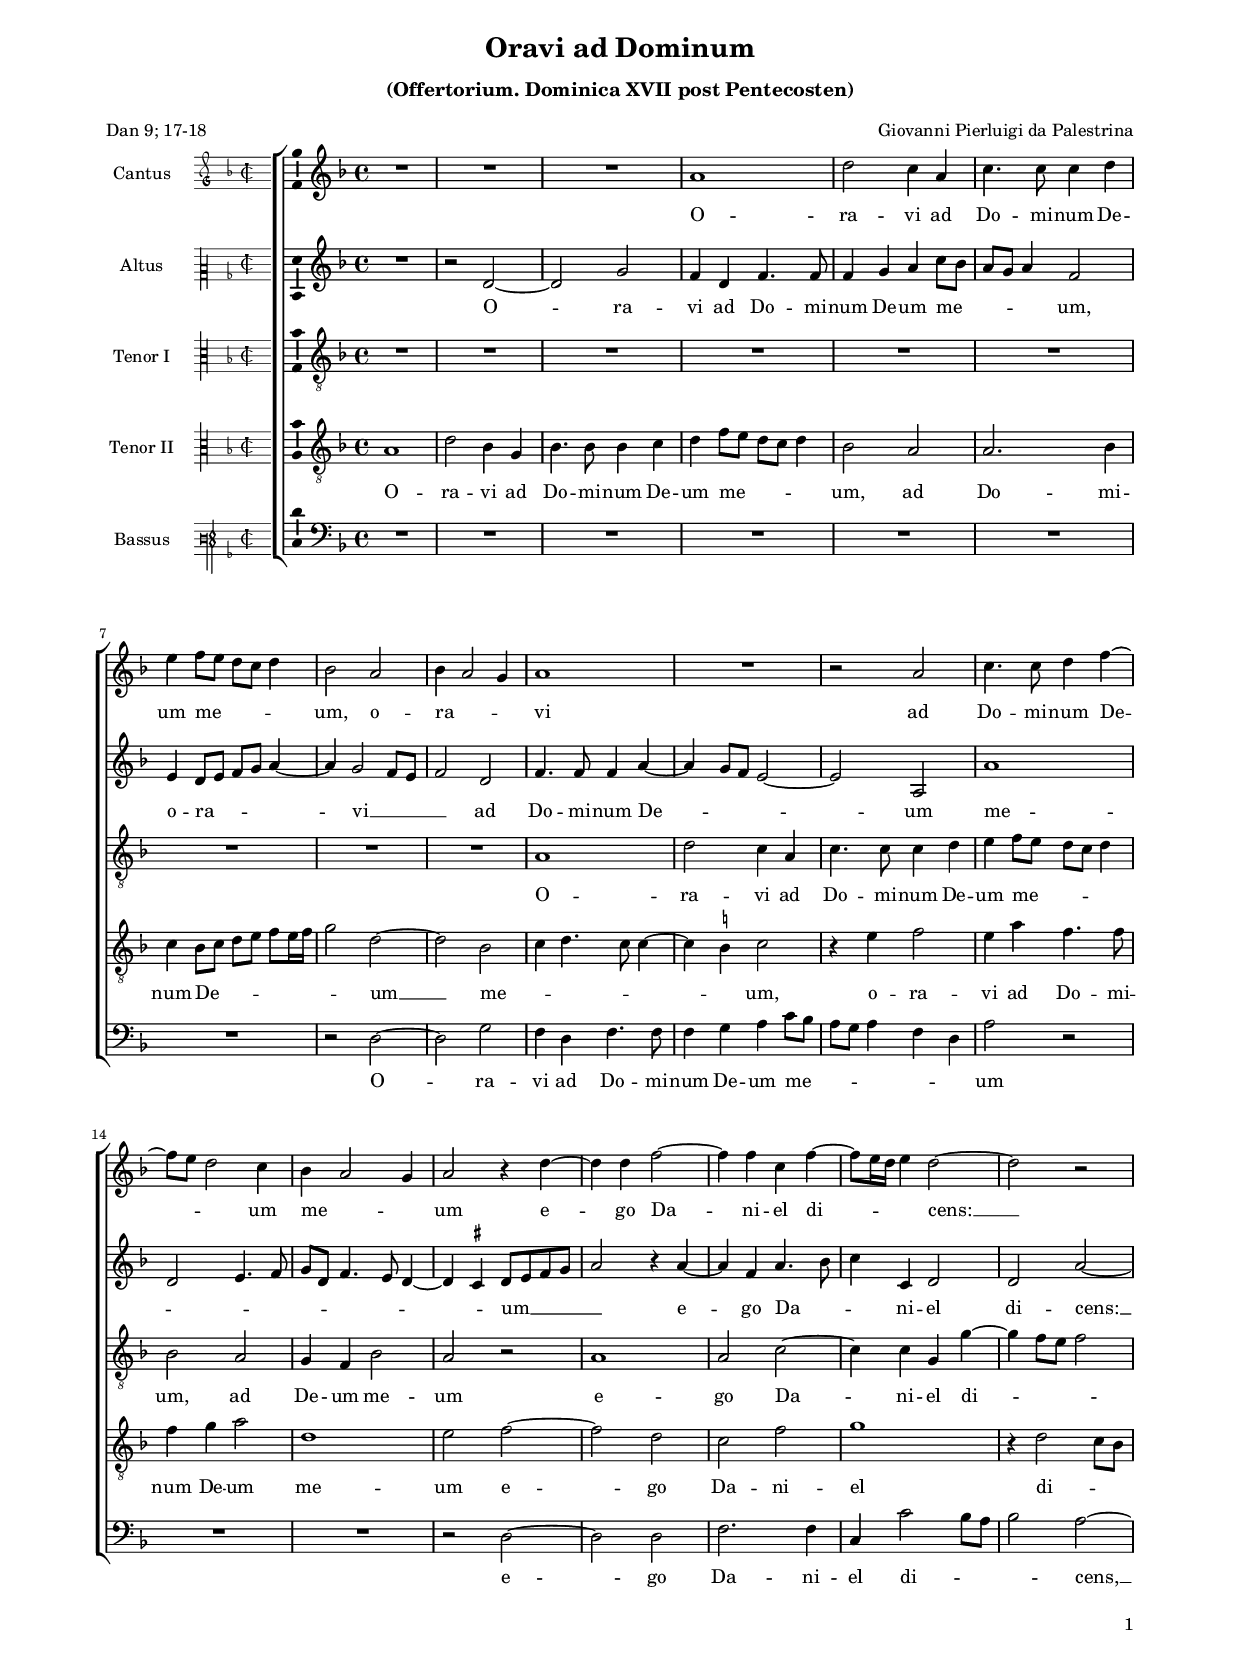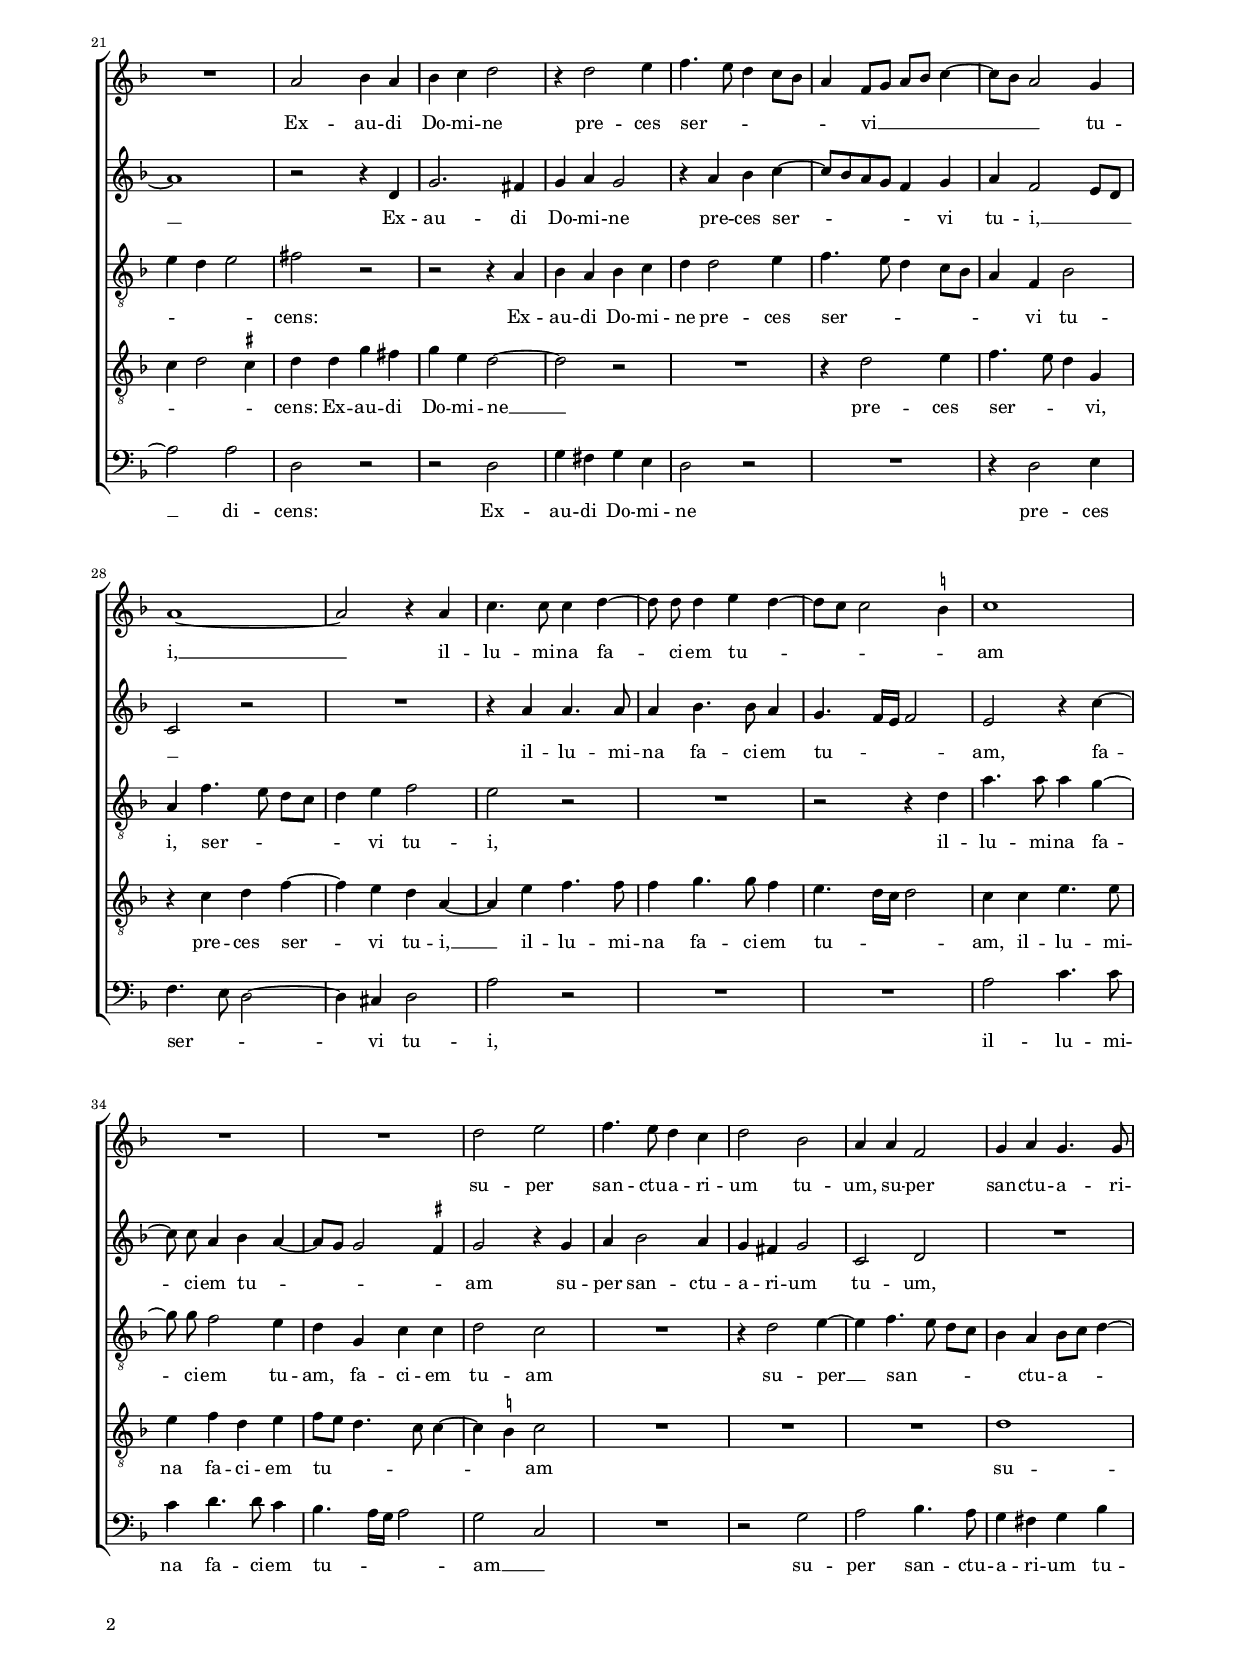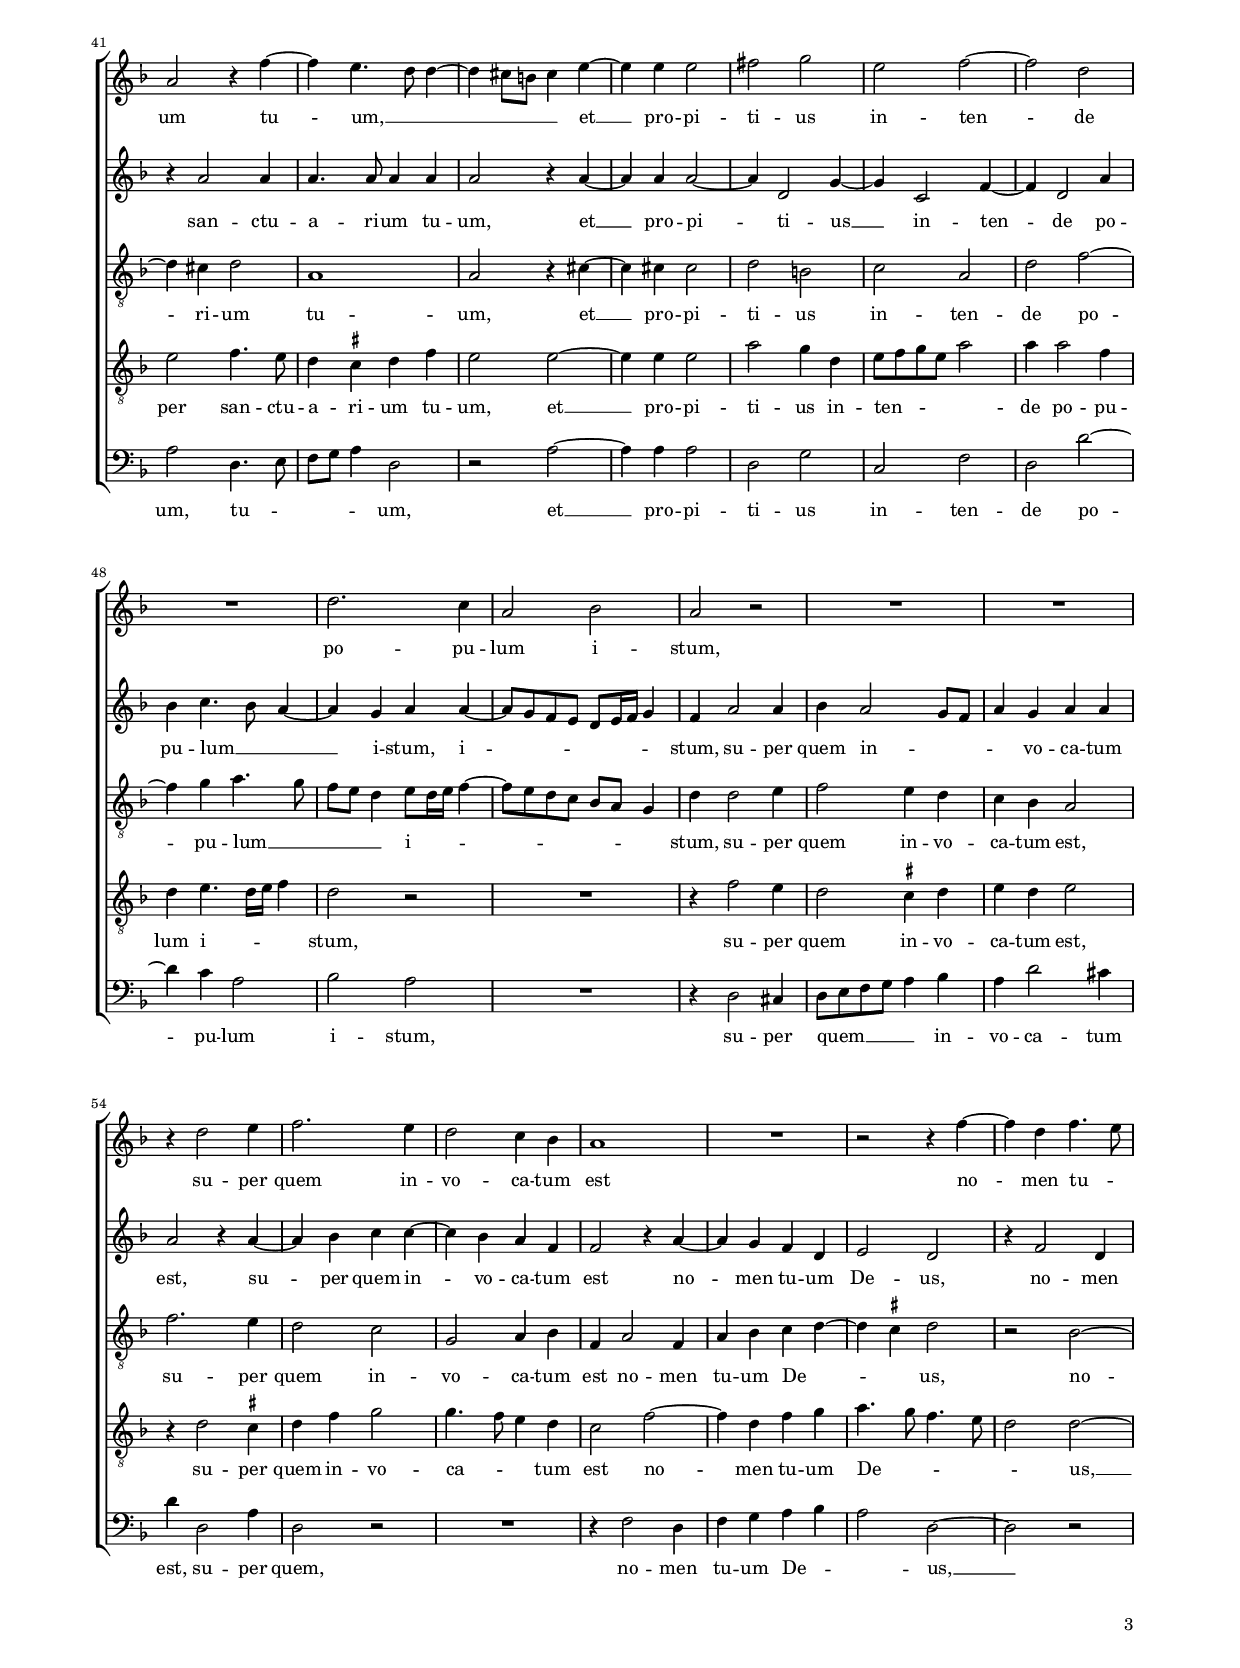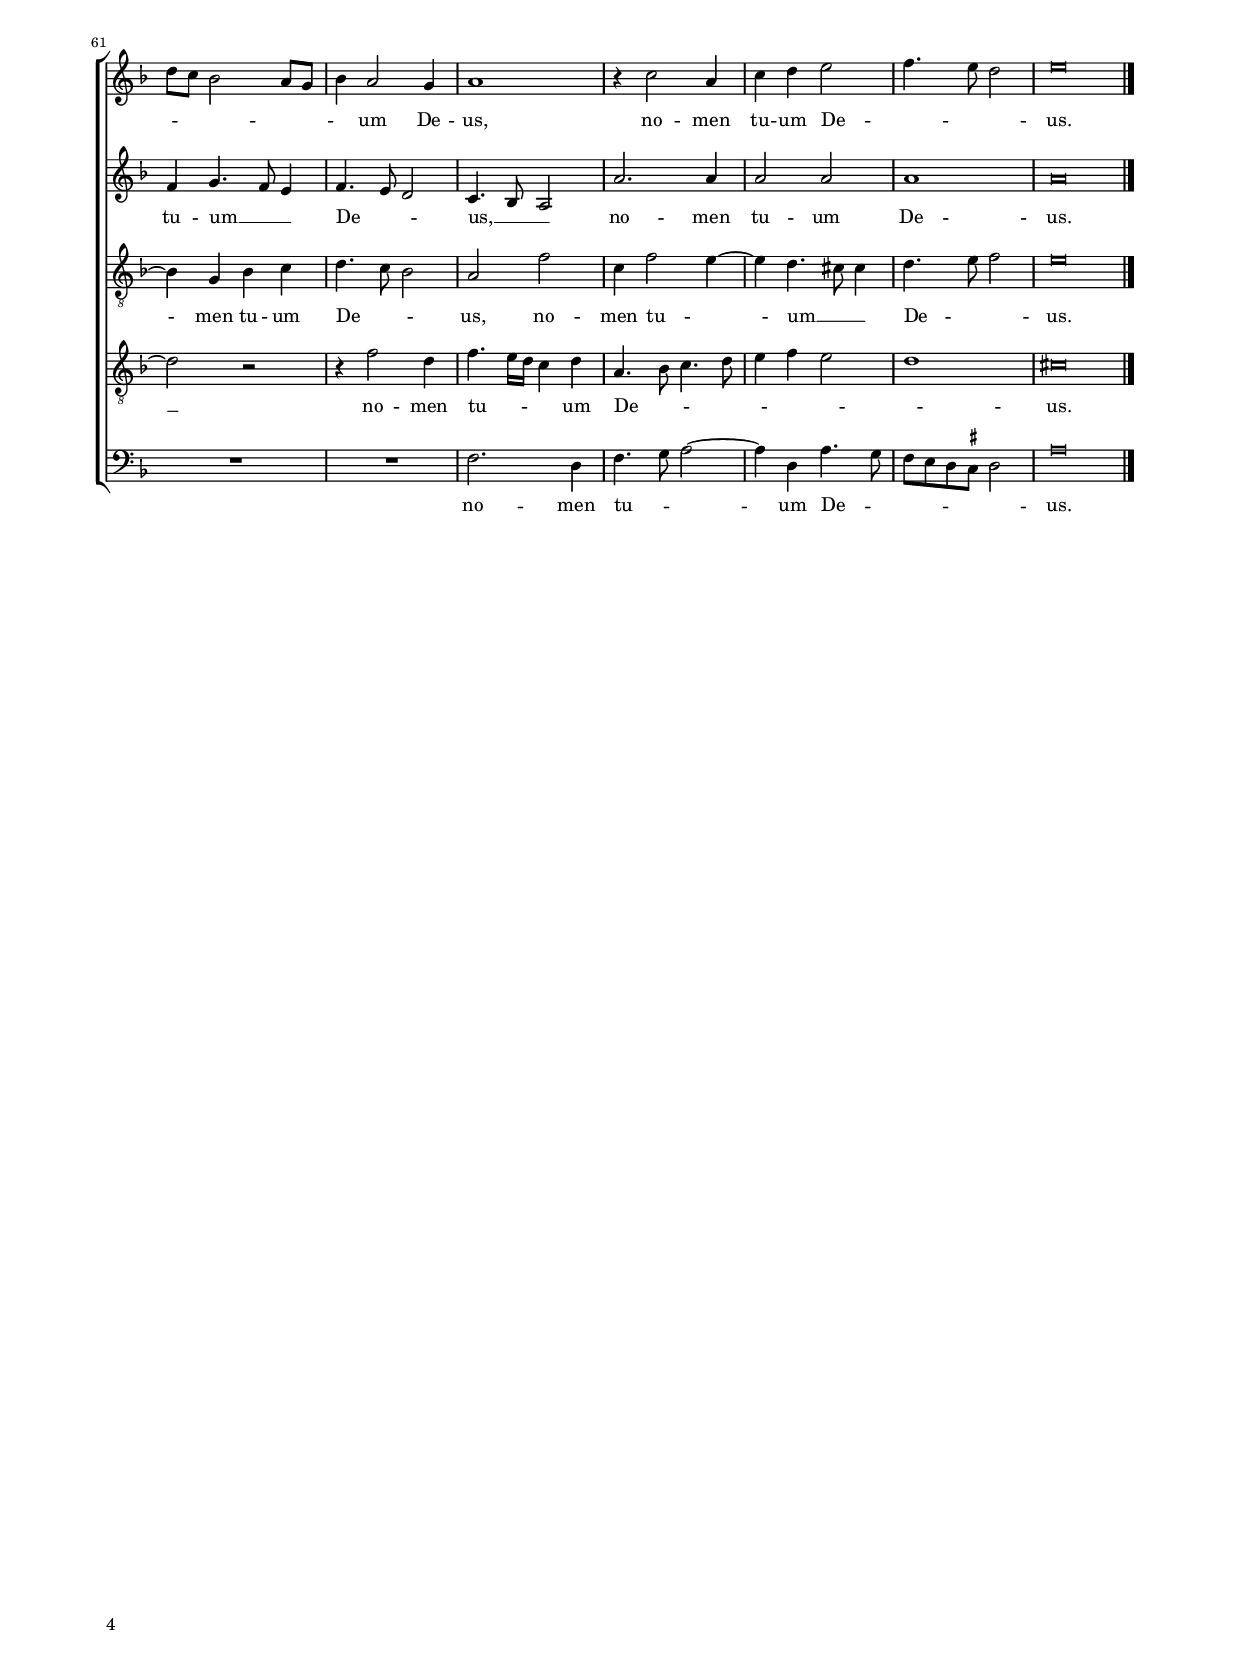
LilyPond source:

\header
{
  title="Oravi ad Dominum"
  subtitle=\markup { \column { \vspace #0.5 "(Offertorium. Dominica XVII post Pentecosten)" \transparent "x" } }
  composer="Giovanni Pierluigi da Palestrina"
  poet="Dan 9; 17-18"
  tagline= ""
}

\version "2.24.1"
\language deutsch
#(set-global-staff-size 15)
% #(set-default-paper-size "letter")
#(ly:set-option 'point-and-click #f)




	ficta = { \once \set suggestAccidentals = ##t }

	forget = #(define-music-function (music) (ly:music?) #{
		\accidentalStyle forget
		$music
		\accidentalStyle default
		#})

    
\paper
	{
	top-margin = 1.6 \cm
	bottom-margin = 1 \cm
	left-margin = 1.8 \cm
	right-margin = 1.8 \cm
	ragged-bottom = ##f
	ragged-last-bottom = ##t
	print-page-number = ##f
	system-system-spacing = #'((basic-distance . 17) (minimum-distance . 14) (padding . 5) (strechability . 150))
	oddFooterMarkup=\markup   \fill-line { "" \fromproperty #'page:page-number-string }
	evenFooterMarkup=\markup  \fill-line { \fromproperty #'page:page-number-string "" }
	last-bottom-spacing = #'((basic-distance . 12) (minimum-distance . 7) (padding . 4))
%	systems-per-page = 3
    page-count = 4
%	min-systems-per-page = 3
%	print-all-headers = ##t
%	print-first-page-number = ##t
%	first-page-number = 1
	}

	
global = {
	\key f \major
	\time 4/4
	\set Score.tempoHideNote = ##t
	\tempo 4 = 100
	\skip 1*66
	\set Score.measureLength = #(ly:make-moment 2/1)
	\skip 1*2 \bar "|."
	}
    

incipitcantus = \relative c' {
    \time 2/2
    \clef "petrucci-g2"
    \key f \major
    }
    
incipitcantusVoice = <<
    \new MensuralVoice <<
        { s1 \noBreak }
        \incipitcantus
    >>
    >>
    
    
incipitaltus = \relative c' {
    \time 2/2
    \clef "petrucci-c2"
    \key f \major
    s4 \bar ""
    }
    
incipitaltusVoice = <<
    \new MensuralVoice <<
        { s1 \noBreak }
        \incipitaltus
    >>
    >>
    
incipittenor = \relative c' {
    \time 2/2
    \clef "petrucci-c3"
    \key f \major
    }
    
incipittenorVoice = <<
    \new MensuralVoice <<
        { s1 \noBreak }
        \incipittenor
    >>
    >>
    
incipitquintus = \relative c' {
    \time 2/2
    \clef "petrucci-c3"
    \key f \major
    }
    
incipitquintusVoice = <<
    \new MensuralVoice <<
        { s1 \noBreak }
        \incipitquintus
    >>
    >>
    
    
incipitbassus= \relative c {
    \time 2/2
    \clef "petrucci-f3"
    \key f \major
    }
    
incipitbassusVoice = <<
    \new MensuralVoice <<
        { s1 \noBreak }
        \incipitbassus
    >>
    >>


cantus =  \relative c''
	{
	R1
	R1
	R1
	a1
%5
	d2 c4 a |
	c4. c8 c4 d
	e4 f8 e d c d4
	b2 a
	b4 a2 g4
%10
	a1 |
	R1
	r2 a
	c4. c8 d4 f~
	f8 e d2 c4
%15
	b4 a2 g4 |
	a2 r4 d~
	d4 d f2~
	f4 f c f~
	f8 e16 d e4 d2~
%20
	d2 r |
	R1
	a2 b4 a
	b4 c d2
	r4 d2 e4
%25
	f4. e8 d4 c8 b |
	a4 f8 g a b c4~
	c8 b a2 g4
	a1~
	a2 r4 a
%30
	c4. c8 c4 d~ |
	\autoBeamOff d8 d \autoBeamOn d4 e d~
	d8 c c2 \ficta h4
	c1
	R1
%35
	R1 |
	d2 e
	f4. e8 d4 c
	d2 b
	a4 a f2
%40
	g4 a g4. g8 |
	a2 r4 f'~
	f4 e4. d8 d4~
	d4 cis8 h cis4 e~
	e4 e e2
%45
	fis2 g |
	e2 f~
	f2 d
	R1
	d2. c4
%50
	a2 b |
	a2 r
	R1
	R1
	r4 d2 e4
%55
	f2. e4 |
	d2 c4 b
	a1
	R1
	r2 r4 f'~
%60
	f4 d f4. e8 |
	d8 c b2 a8 g
	b4 a2 g4
	a1
	r4 c2 a4
%65
	c4 d e2 |
	f4. e8 d2
	e\breve |
	}


altus =  \relative c'
	{
	R1
	r2 d~
	d2 g
	f4 d f4. f8
%5
	f4 g a c8 b |
	a8 g a4 f2
	e4 d8 e f g a4~
	a4 g2 f8 e
	f2 d
%10
	f4. f8 f4 a~ |
	a4 g8 f e2~
	e2 a,
	a'1
	d,2 e4. f8
%15
	g8 d f4. e8 d4~ |
	d4 \ficta cis d8 e f g
	a2 r4 a~
	a4 f a4. b8
	c4 c, d2
%20
	d2 a'~ |
	a1
	r2 r4 d,
	g2. fis4
	g4 a g2
%25
	r4 a b c~ |
	c8 b a g f4 g
	a4 f2 e8 d
	c2 r
	R1
%30
	r4 a' a4. a8 |
	a4 b4. b8 a4
	g4. f16 e f2
	e2 r4 c'~
	\autoBeamOff c8 c \autoBeamOn a4 b a~
%35
	a8 g g2 \ficta fis4 |
	g2 r4 g
	a4 b2 a4
	g4 fis g2
	c,2 d
%40
	R1 |
	r4 a'2 a4
	a4. a8 a4 a
	a2 r4 a~
	a4 a a2~
%45
	a4 d,2 g4~ |
	g4 c,2 f4~
	f4 d2 a'4
	b4 c4. b8 a4~
	a4 g a a~
%50
	a8 g f e d8 e16 f g4 |
	f4 a2 a4
	b4 a2 g8 f
	a4 g a a
	a2 r4 a~
%55
	a4 b c c~ |
	c4 b a f
	f2 r4 a~
	a4 g f d
	e2 d
%60
	r4 f2 d4 |
	f4 g4. f8 e4
	f4. e8 d2
	c4. b8 a2
	a'2. a4
%65
	a2 a |
	a1
	a\breve |
	}


tenor =  \relative c'
	{
	R1
	R1
	R1
	R1
%5
	R1 |
	R1
	R1
	R1
	R1
%10
	a1 |
	d2 c4 a
	c4. c8 c4 d
	e4 f8 e d c d4
	b2 a
%15
	g4 f b2 |
	a2 r
	a1
	a2 c~
	c4 c g g'~
%20
	g4 f8 e f2 |
	e4 d e2
	fis2 r
	r2 r4 a,
	b4 a b c
%25
	d4 d2 e4 |
	f4. e8 d4 c8 b
	a4 f b2
	a4 f'4. e8 d[ c]
	d4 e f2
%30
	e2 r |
	R1
	r2 r4 d
	a'4. a8 a4 g~
	\autoBeamOff g8 g \autoBeamOn f2 e4
%35
	d4 g, c c |
	d2 c
	R1
	r4 d2 e4~
	e4 f4. e8 d[ c]
%40
	b4 a b8 c d4~ |
	d4 cis d2
	a1
	a2 r4 cis~
	cis4 cis cis2 
%45
	d2 h |
	c2 a
	d2 f~
	f4 g a4. g8
	f8 e d4 e8 d16 e f4~
%50
	f8 e d c b a g4 |
	d'4 d2 e4
	f2 e4 d
	c4 b a2
	f'2. e4
%55
	d2 c |
	g2 a4 b
	f4 a2 f4
	a4 b c d~
	d4 \ficta cis d2
%60
	r2 b~ |
	b4 g b c
	d4. c8 b2
	a2 f'
	c4 f2 e4~
%65
	e4 d4. cis8 cis4 |
	d4. e8 f2
	e\breve |
	}


quintus  =  \relative c'
	{
	a1
	d2 b4 g
	b4. b8 b4 c
	d4 f8 e d c d4
%5
	b2 a |
	a2. b4
	c4 b8 c d e f[ e16 f]
	g2 d~
	d2 b
%10
	c4 d4. c8 c4~ |
	c4 \ficta h c2
	r4 e f2
	e4 a4 f4. f8
	f4 g a2
%15
	d,1 |
	e2 f~
	f2 d
	c2 f
	g1
%20
	r4 d2 c8 b |
	c4 d2 \ficta cis4
	d4 d g fis
	g4 e d2~
	d2 r
%25
	R1 |
	r4 d2 e4
	f4. e8 d4 g,
	r4 c d f~
	f4 e d a~
%30
	a4 e' f4. f8 |
	f4 g4. g8 f4
	e4. d16 c d2
	c4 c e4. e8
	e4 f d e
%35
	f8 e d4. c8 c4~ |
	c4 \ficta h c2
	R1
	R1
	R1
%40
	d1 |
	e2 f4. e8
	d4 \ficta cis d f
	e2 e~
	e4 e e2
%45
	a2 g4 d |
	e8 f g e a2
	a4 a2 f4
	d4 e4. d16 e f4
	d2 r
%50
	R1 |
	r4 f2 e4
	d2 \ficta cis4 d
	e4 d e2
	r4 d2 \ficta cis4
%55
	d4 f g2 |
	g4. f8 e4 d
	c2 f~
	f4 d f g
	a4. g8 f4. e8
%60
	d2 d~ |
	d2 r
	r4 f2 d4
	f4. e16 d c4 d
	a4. b8 c4. d8
%65
	e4 f e2 |
	d1
	cis\breve |
	}


bassus  =  \relative c
	{
	R1
	R1
	R1
	R1
%5
	R1 |
	R1
	R1
	r2 d~
	d2 g
%10
	f4 d f4. f8 |
	f4 g a c8 b
	a8 g a4 f d
	a'2 r
	R1
%15
	R1 |
	r2 d,~
	d2 d
	f2. f4
	c4 c'2 b8 a
%20
	b2 a~ |
	a2 a
	d,2 r
	r2 d
	g4 fis g e
%25
	d2 r |
	R1
	r4 d2 e4
	f4. e8 d2~
	d4 cis d2
%30
	a'2 r |
	R1
	R1
	a2 c4. c8
	c4 d4. d8 c4
%35
	b4. a16 g a2 |
	g2 c,
	R1
	r2 g'
	a2 b4. a8
%40
	g4 fis g b |
	a2 d,4. e8
	f8 g a4 d,2
	r2 a'~
	a4 a a2
%45
	d,2 g |
	c,2 f
	d2 d'~
	d4 c a2
	b2 a
%50
	R1 |
	r4 d,2 cis4
	d8 e f g a4 b
	a4 d2 cis4
	d4 d,2 a'4
%55
	d,2 r |
	R1
	r4 f2 d4
	f4 g a b
	a2 d,~
%60
	d2 r |
	R1
	R1
	f2. d4
	f4. g8 a2~
%65
	a4 d, a'4. g8 |
	f8 e d \ficta cis d2
	a'\breve |
	}


lyricscantus = \lyricmode {
    O -- ra -- vi ad Do -- mi -- num De -- um me -- _ _ _ _ um,
    o -- ra -- _ _ vi ad Do -- mi -- num De -- _ _ um me -- _ _ um
    e -- go Da -- ni -- el di -- _ _ _ cens: __
    Ex -- au -- di Do -- mi -- ne pre -- ces ser -- _ _ _ _ _ vi __ _ _ _ _ _ _ tu -- i, __
    il -- lu -- mi -- na fa -- ci -- em tu -- _ _ _ _ am
    su -- per san -- ctu -- a -- ri -- um tu -- um,
    su -- per san -- ctu -- a -- ri -- um tu -- um, __ _ _ _ _ _
    et __ pro -- pi -- ti -- us in -- ten -- de po -- pu -- lum i -- stum,
    su -- per quem in -- vo -- ca -- tum est no -- men tu -- _ _ _ _ _ _ _ um De -- us,
    no -- men tu -- um De -- _ _ _ us.
	}


lyricsaltus = \lyricmode {
    O -- ra -- vi ad Do -- mi -- num De -- um me -- _ _ _ _ um,
    o -- ra -- _ _ _ _ vi __ _ _ _ ad Do -- mi -- num De -- _ _ _ um me -- _ _ _ _ _ _ _ _ _ um __ _ _ _ _
    e -- go Da -- _ _ ni -- el di -- cens: __
    Ex -- au -- di Do -- mi -- ne pre -- ces ser -- _ _ _ _ vi tu -- i, __ _ _ _
    il -- lu -- mi -- na fa -- ci -- em tu -- _ _ _ am,
    fa -- ci -- em tu -- _ _ _ _ am
    su -- per san -- ctu -- a -- ri -- um tu -- um,
    san -- ctu -- a -- ri -- um tu -- um,
    et __ pro -- pi -- ti -- us __ in -- ten -- de po -- pu -- lum __ _ _ i -- stum,
    i -- _ _ _ _ _ _ _ stum,
    su -- per quem in -- _ _ _ vo -- ca -- tum est,
    su -- per quem in -- vo -- ca -- tum est no -- men tu -- um De -- us,
    no -- men tu -- um __ _ _ De -- _ _ us, __ _ _
    no -- men tu -- um De -- us.
	}


lyricstenor = \lyricmode {
    O -- ra -- vi ad Do -- mi -- num De -- um me -- _ _ _ _ um,
    ad De -- um me -- um
    e -- go Da -- ni -- el di -- _ _ _ _ _ _ cens:
    Ex -- au -- di Do -- mi -- ne pre -- ces ser -- _ _ _ _ _ vi tu -- i,
    ser -- _ _ _ _ vi tu -- i,
    il -- lu -- mi -- na fa -- ci -- em tu -- am,
    fa -- ci -- em tu -- am
    su -- per __ san -- _ _ _ _ ctu -- a -- _ _ ri -- um tu -- um,
    et __ pro -- pi -- ti -- us in -- ten -- de po -- pu -- lum __ _ _ _ _ i -- _ _ _ _ _ _ _ _ _ stum,
    su -- per quem in -- vo -- ca -- tum est,
    su -- per quem in -- vo -- ca -- tum est no -- men tu -- um De -- _ _ us,
    no -- men tu -- um De -- _ _ us,
    no -- men tu -- _ um __ _ _ De -- _ _ us.
	}


lyricsquintus = \lyricmode {
    O -- ra -- vi ad Do -- mi -- num De -- um me -- _ _ _ _ um,
    ad Do -- mi -- num De -- _ _ _ _ _ _ _ um __ me -- _ _ _ _ _ um,
    o -- ra -- vi ad Do -- mi -- num De -- um me -- um
    e -- go Da -- ni -- el di -- _ _ _ _ _ cens:
    Ex -- au -- di Do -- mi -- ne __ pre -- ces ser -- _ _ vi,
    pre -- ces ser -- vi tu -- i, __
    il -- lu -- mi -- na fa -- ci -- em tu -- _ _ _ am,
    il -- lu -- mi -- na fa -- ci -- em tu -- _ _ _ _ _ am
    su -- per san -- ctu -- a -- ri -- um tu -- um,
    et __ pro -- pi -- ti -- us in -- ten -- _ _ _ _ de po -- pu -- lum i -- _ _ _ stum,
    su -- per quem in -- vo -- ca -- tum est,
    su -- per quem in -- vo -- ca -- _ _ tum est no -- men tu -- um De -- _ _ _ _ us, __
    no -- men tu -- _ _ _ um De -- _ _ _ _ _ _ _ us.
	}


lyricsbassus = \lyricmode {
    O -- ra -- vi ad Do -- mi -- num De -- um me -- _ _ _ _ _ _ um
    e -- go Da -- ni -- el di -- _ _ _ cens, __
    di -- cens:
    Ex -- au -- di Do -- mi -- ne pre -- ces ser -- _ _ vi tu -- i,
    il -- lu -- mi -- na fa -- ci -- em tu -- _ _ _ am __ _
    su -- per san -- ctu -- a -- ri -- um tu -- um,
    tu -- _ _ _ _ um,
    et __ pro -- pi -- ti -- us in -- ten -- de po -- pu -- lum i -- stum,
    su -- per quem __ _ _ _ _ in -- vo -- ca -- tum est,
    su -- per quem,
    no -- men tu -- um De -- _ _ us, __
    no -- men tu -- _ _ um De -- _ _ _ _ _ _ us.
	}


\score
{  
	\transpose c c {
	\new ChoirStaff \with { \override StaffGrouper.staff-staff-spacing.basic-distance = #12 }
	<<

	\new Staff << \global
	\new Voice="v1" {
		\set Staff.instrumentName="Cantus"
		\incipit \incipitcantusVoice
%		\set Staff.instrumentName= "S"
		\set Staff.midiInstrument = "reed organ"
		\clef violin
		\cantus }
	\new Lyrics \lyricsto "v1" {\lyricscantus }
	>>


	\new Staff << \global
	\new Voice="v2" {
		\set Staff.instrumentName="Altus"
		\incipit \incipitaltusVoice
%		\set Staff.instrumentName= "A"
		\set Staff.midiInstrument = "reed organ"
		\clef violin % "G_8"
		\altus}
	\new Lyrics \lyricsto "v2" {\lyricsaltus }
	>>


	\new Staff << \global
	\new Voice="v3" {
		\set Staff.instrumentName="Tenor I"
		\incipit \incipittenorVoice
%		\set Staff.instrumentName= "T"
		\set Staff.midiInstrument = "reed organ"
		\clef "G_8"
		\tenor }
	\new Lyrics \lyricsto "v3" {\lyricstenor }
	>>


	\new Staff << \global
	\new Voice="v5" {
		\set Staff.instrumentName="Tenor II"
		\incipit \incipitquintusVoice
%		\set Staff.instrumentName= "Q"
		\set Staff.midiInstrument = "reed organ"
		\clef "G_8"
		\quintus}
	\new Lyrics \lyricsto "v5" {\lyricsquintus }
	>>


	\new Staff << \global
	\new Voice="v4" {
		\set Staff.instrumentName="Bassus"
		\incipit \incipitbassusVoice
%		\set Staff.instrumentName= "B"
		\set Staff.midiInstrument = "reed organ"
		\clef bass 
		\bassus }
	\new Lyrics \lyricsto "v4" {\lyricsbassus}
	>>

	>>
	} % transpose

	\layout
	{
	indent = 3\cm
    incipit-width = 1.3 \cm
	\context { \Lyrics \override VerticalAxisGroup.nonstaff-relatedstaff-spacing.padding = #1.4 }
%	\context { \Lyrics \override LyricText.font-size = #1 }
	\context { \Staff \override TimeSignature.break-visibility = #end-of-line-invisible }
	\context { \Staff \consists Ambitus_engraver }
	\context { \Score \override BarNumber.padding = #2 }
	\context { \Voice \override NoteHead.style = #'baroque }
	}

\midi
	{    	
	}

}


% EOF
